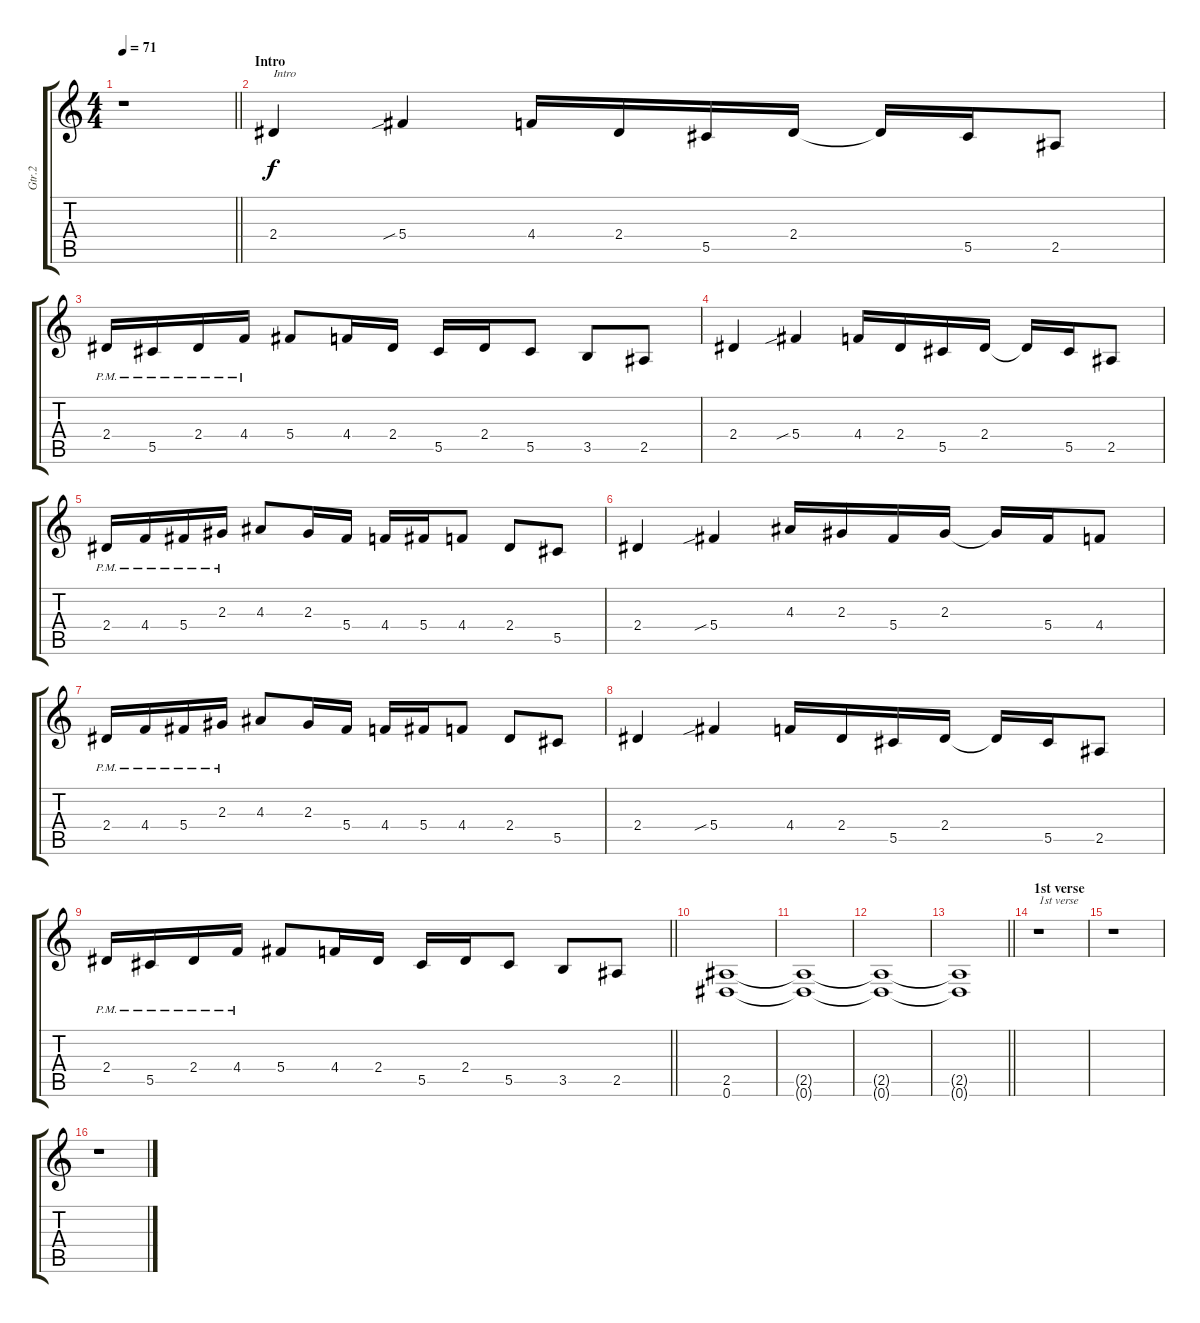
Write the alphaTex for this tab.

\track ("Gtr.2" "Gtr.2") {instrument distortionguitar}
\staff {score tabs}
\tuning (Eb4 Bb3 Gb3 Db3 Ab2 Eb2) {hide}
\ts (4 4)
\tempo 71
\clef g2
\barLineRight lightlight
\ks c
r.1{dy f instrument distortionguitar} |
\section ("" "Intro")
2.4.4{txt "Intro"} 5.4{sib}.4 4.4.16 2.4.16 5.5.16 2.4.16 2.4{t}.16 5.5.16 2.5.8 |
2.4{pm}.16 5.5{pm}.16 2.4{pm}.16 4.4{pm}.16 5.4.8 4.4.16 2.4.16 5.5.16 2.4.16 5.5.8 3.5.8 2.5.8 |
2.4.4 5.4{sib}.4 4.4.16 2.4.16 5.5.16 2.4.16 2.4{t}.16 5.5.16 2.5.8 |
2.4{pm}.16 4.4{pm}.16 5.4{pm}.16 2.3{pm}.16 4.3.8 2.3.16 5.4.16 4.4.16 5.4.16 4.4.8 2.4.8 5.5.8 |
2.4.4 5.4{sib}.4 4.3.16 2.3.16 5.4.16 2.3.16 2.3{t}.16 5.4.16 4.4.8 |
2.4{pm}.16 4.4{pm}.16 5.4{pm}.16 2.3{pm}.16 4.3.8 2.3.16 5.4.16 4.4.16 5.4.16 4.4.8 2.4.8 5.5.8 |
2.4.4 5.4{sib}.4 4.4.16 2.4.16 5.5.16 2.4.16 2.4{t}.16 5.5.16 2.5.8 |
\barLineRight lightlight
2.4{pm}.16 5.5{pm}.16 2.4{pm}.16 4.4{pm}.16 5.4.8 4.4.16 2.4.16 5.5.16 2.4.16 5.5.8 3.5.8 2.5.8 |
(2.5 0.6).1 |
(2.5{t} 0.6{t}).1 |
(2.5{t} 0.6{t}).1 |
\barLineRight lightlight
(2.5{t} 0.6{t}).1 |
\section ("" "1st verse")
r.1{txt "1st verse"} |
r.1 |
r.1
